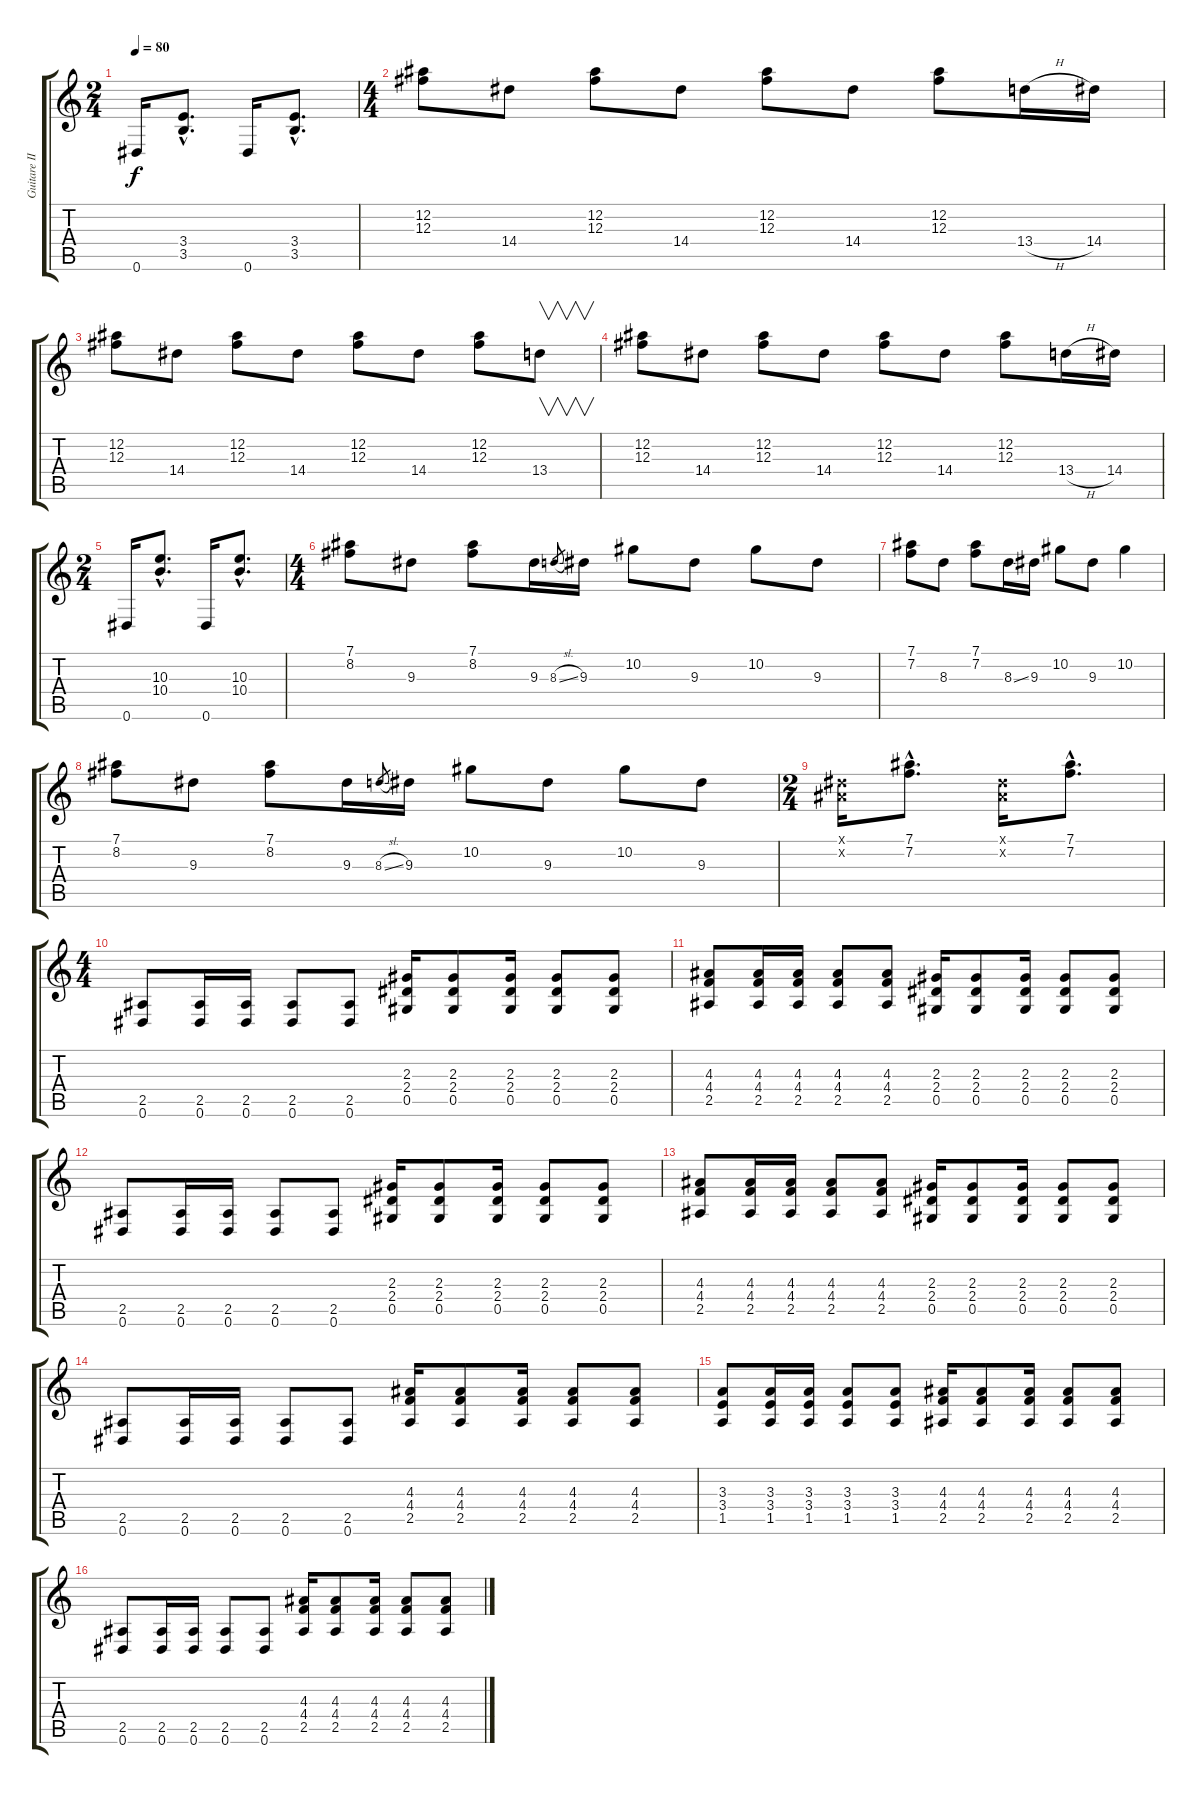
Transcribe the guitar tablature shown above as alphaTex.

\track ("Guitare II (Kirk)" "Guitare II") {instrument distortionguitar}
\staff {score tabs}
\tuning (Eb4 Bb3 Gb3 Db3 Ab2 Eb2) {hide}
\ts (2 4)
\tempo 80
\clef g2
\ks c
0.6.16{dy f} (3.4{hac} 3.5{hac}).8{d} 0.6.16 (3.4{hac} 3.5{hac}).8{d} |
\ts (4 4)
(12.2 12.3).8 14.4.8 (12.2 12.3).8 14.4.8 (12.2 12.3).8 14.4.8 (12.2 12.3).8 13.4{h}.16 14.4.16 |
(12.2 12.3).8 14.4.8 (12.2 12.3).8 14.4.8 (12.2 12.3).8 14.4.8 (12.2 12.3).8 13.4.8{v} |
(12.2 12.3).8 14.4.8 (12.2 12.3).8 14.4.8 (12.2 12.3).8 14.4.8 (12.2 12.3).8 13.4{h}.16 14.4.16 |
\ts (2 4)
0.6.16 (10.3{hac} 10.4{hac}).8{d} 0.6.16 (10.3{hac} 10.4{hac}).8{d} |
\ts (4 4)
(7.1 8.2).8 9.3.8 (7.1 8.2).8 9.3.16 8.3{sl}.8{gr} 9.3.16 10.2.8 9.3.8 10.2.8 9.3.8 |
(7.1 7.2).8 8.3.8 (7.1 7.2).8 8.3{ss}.16 9.3.16 10.2.8 9.3.8 10.2.4 |
(7.1 8.2).8 9.3.8 (7.1 8.2).8 9.3.16 8.3{sl}.8{gr} 9.3.16 10.2.8 9.3.8 10.2.8 9.3.8 |
\ts (2 4)
(0.1{x} 0.2{x}).16 (7.1{hac} 7.2{hac}).8{d} (0.1{x} 0.2{x}).16 (7.1{hac} 7.2{hac}).8{d} |
\ts (4 4)
(2.5 0.6).8 (2.5 0.6).16 (2.5 0.6).16 (2.5 0.6).8 (2.5 0.6).8 (2.3 2.4 0.5).16 (2.3 2.4 0.5).8 (2.3 2.4 0.5).16 (2.3 2.4 0.5).8 (2.3 2.4 0.5).8 |
(4.3 4.4 2.5).8 (4.3 4.4 2.5).16 (4.3 4.4 2.5).16 (4.3 4.4 2.5).8 (4.3 4.4 2.5).8 (2.3 2.4 0.5).16 (2.3 2.4 0.5).8 (2.3 2.4 0.5).16 (2.3 2.4 0.5).8 (2.3 2.4 0.5).8 |
(2.5 0.6).8 (2.5 0.6).16 (2.5 0.6).16 (2.5 0.6).8 (2.5 0.6).8 (2.3 2.4 0.5).16 (2.3 2.4 0.5).8 (2.3 2.4 0.5).16 (2.3 2.4 0.5).8 (2.3 2.4 0.5).8 |
(4.3 4.4 2.5).8 (4.3 4.4 2.5).16 (4.3 4.4 2.5).16 (4.3 4.4 2.5).8 (4.3 4.4 2.5).8 (2.3 2.4 0.5).16 (2.3 2.4 0.5).8 (2.3 2.4 0.5).16 (2.3 2.4 0.5).8 (2.3 2.4 0.5).8 |
(2.5 0.6).8 (2.5 0.6).16 (2.5 0.6).16 (2.5 0.6).8 (2.5 0.6).8 (4.3 4.4 2.5).16 (4.3 4.4 2.5).8 (4.3 4.4 2.5).16 (4.3 4.4 2.5).8 (4.3 4.4 2.5).8 |
(3.3 3.4 1.5).8 (3.3 3.4 1.5).16 (3.3 3.4 1.5).16 (3.3 3.4 1.5).8 (3.3 3.4 1.5).8 (4.3 4.4 2.5).16 (4.3 4.4 2.5).8 (4.3 4.4 2.5).16 (4.3 4.4 2.5).8 (4.3 4.4 2.5).8 |
(2.5 0.6).8 (2.5 0.6).16 (2.5 0.6).16 (2.5 0.6).8 (2.5 0.6).8 (4.3 4.4 2.5).16 (4.3 4.4 2.5).8 (4.3 4.4 2.5).16 (4.3 4.4 2.5).8 (4.3 4.4 2.5).8
